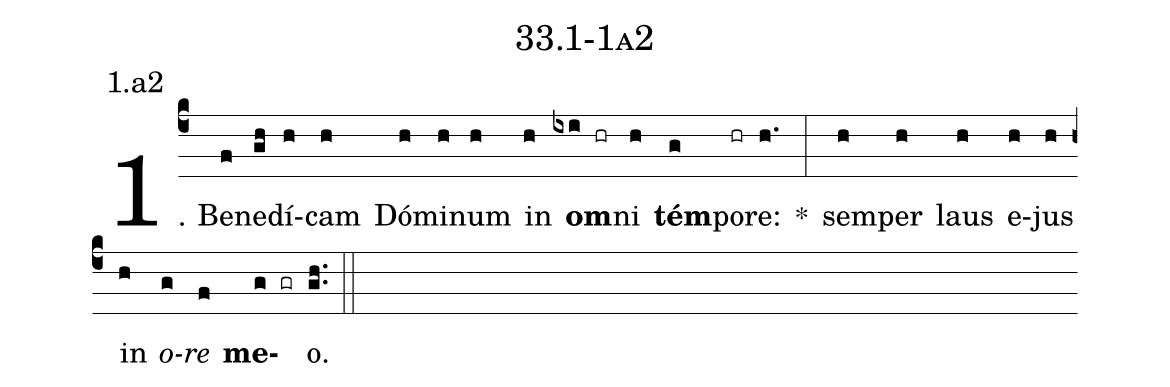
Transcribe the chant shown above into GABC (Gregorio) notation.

name: 33.1-1a2;
annotation: 1.a2;
%%
(c4)1. Be(f)ne(gh)dí(h)cam(h) Dó(h)mi(h)num(h) in(h) <b>om</b>(ixi hr)ni(h) <b>tém</b>(g)po(hr)re:(h.) *(:) sem(h)per(h) laus(h) e(h)jus(h) in(h) <i>o</i>(g)<i>re</i>(f) <b>me</b>(g gr)o.(gh..) (::)
